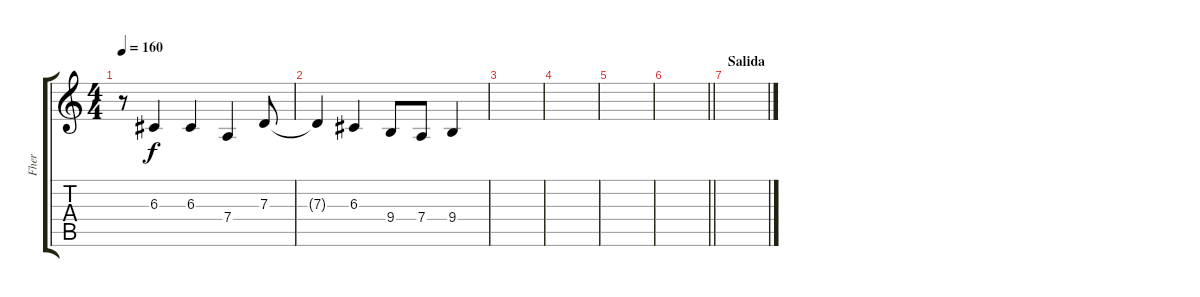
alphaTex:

\track ("Fher" "Fher") {instrument sopranosax}
\staff {score tabs}
\tuning (E4 B3 G3 D3 A2 E2) {hide}
\ts (4 4)
\tempo 160
\clef g2
\ks c
r.8{dy f volume 16} 6.3.4 6.3.4 7.4.4 7.3.8 |
7.3{t}.4 6.3.4 9.4.8 7.4.8 9.4.4 |
|
|
|
\barLineRight lightlight
|
\section ("" "Salida")
